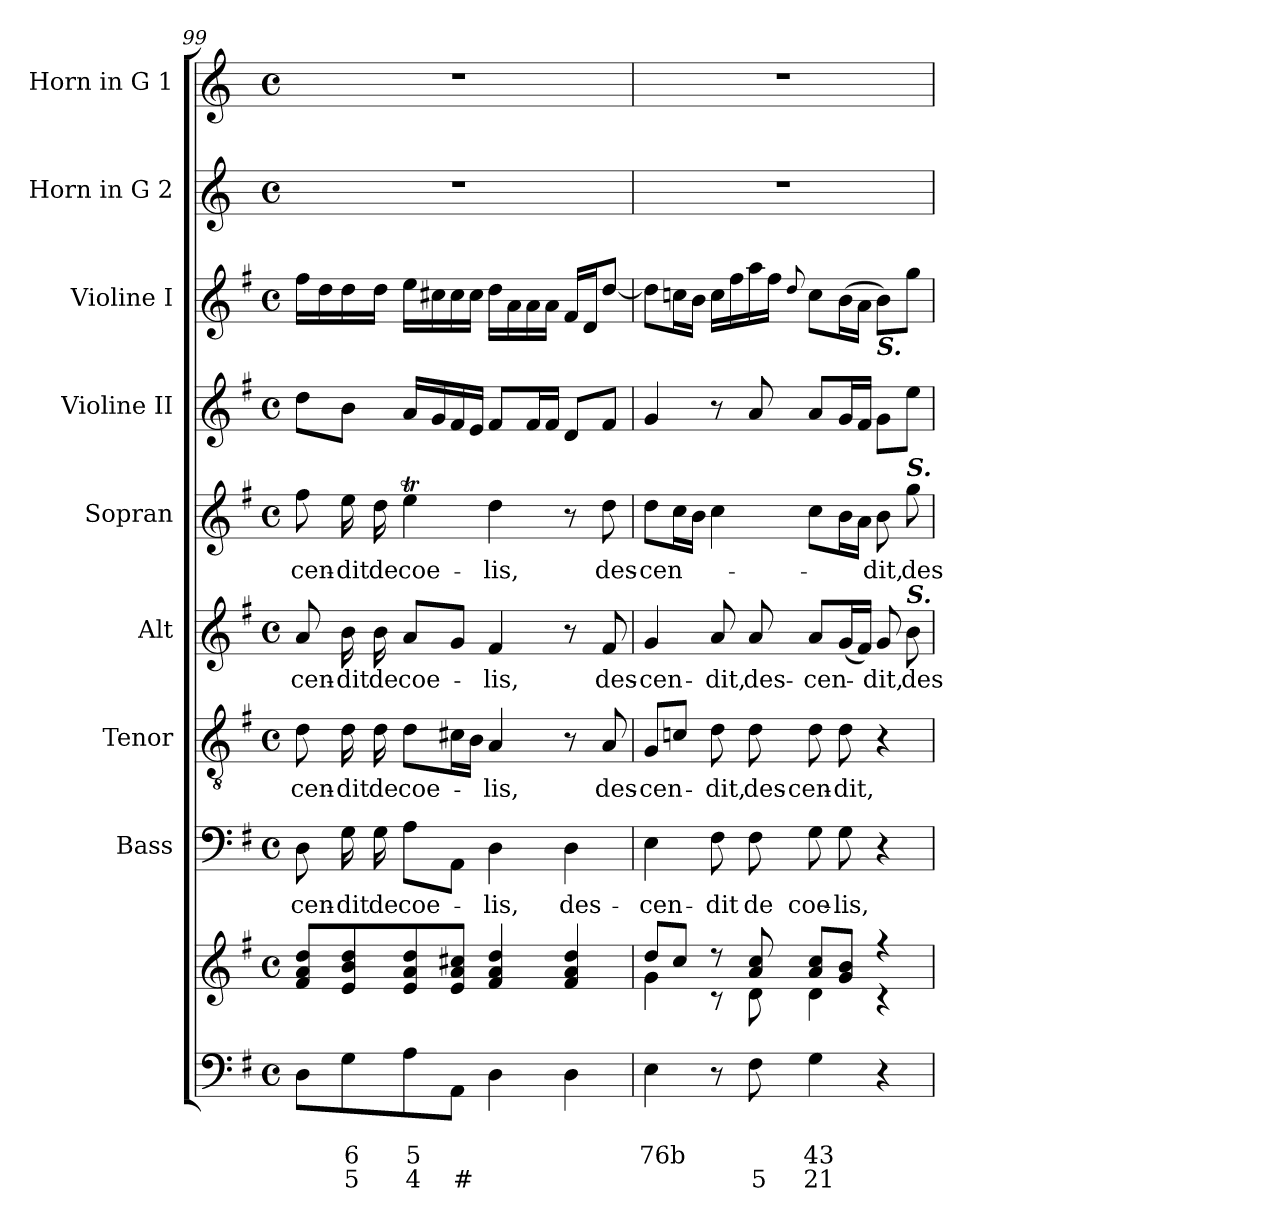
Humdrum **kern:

**kern	**text	**text	**text	**kern	**kern	**text	**kern	**text	**kern	**text	**kern	**text	**kern	**kern	**kern	**kern
*part9	*part9	*part9	*part9	*part9	*part8	*part8	*part7	*part7	*part6	*part6	*part5	*part5	*part4	*part3	*part2	*part1
*staff10	*staff10	*staff10	*staff10	*staff9	*staff8	*staff8	*staff7	*staff7	*staff6	*staff6	*staff5	*staff5	*staff4	*staff3	*staff2	*staff1
*	*	*	*	*	*I"Bass	*	*I"Tenor	*	*I"Alt	*	*I"Sopran	*	*I"Violine II	*I"Violine I	*I"Horn in G 2	*I"Horn in G 1
*	*	*	*	*	*I'B.	*	*I'T.	*	*I'A.	*	*I'S.	*	*I'Vl. II	*I'Vl. I	*	*
!!LO:LB:g=z
*clefF4	*	*	*	*clefG2	*clefF4	*	*clefGv2	*	*clefG2	*	*clefG2	*	*clefG2	*clefG2	*clefG2	*clefG2
*	*	*	*	*	*	*	*	*	*	*	*	*	*	*	*ITrd3c5	*ITrd3c5
*k[f#]	*	*	*	*k[f#]	*k[f#]	*	*k[f#]	*	*k[f#]	*	*k[f#]	*	*k[f#]	*k[f#]	*k[f#]	*k[f#]
*G:	*	*	*	*G:	*G:	*	*G:	*	*G:	*	*G:	*	*G:	*G:	*G:	*G:
*M4/4	*	*	*	*M4/4	*M4/4	*	*M4/4	*	*M4/4	*	*M4/4	*	*M4/4	*M4/4	*M4/4	*M4/4
*met(c)	*	*	*	*met(c)	*met(c)	*	*met(c)	*	*met(c)	*	*met(c)	*	*met(c)	*met(c)	*met(c)	*met(c)
=99	=99	=99	=99	=99	=99	=99	=99	=99	=99	=99	=99	=99	=99	=99	=99	=99
!	!	!	!	!	!	!LO:LY:b	!	!LO:LY:b	!	!LO:LY:b	!	!LO:LY:b	!	!	!	!
8D\L	.	.	.	8f#/ 8a/ 8dd/L	8D\	-cen-	8d\	-cen-	8a/	-cen-	8ff#\	-cen-	8dd\L	16ff#\LL	1r	1r
.	.	.	.	.	.	.	.	.	.	.	.	.	.	16dd\	.	.
!	!	!LO:LY:b	!LO:LY:b	!	!	!LO:LY:b	!	!LO:LY:b	!	!LO:LY:b	!	!LO:LY:b	!	!	!	!
8G\	.	6	5	8e/ 8b/ 8dd/	16G\	-dit	16d\	-dit	16b\	-dit	16ee\	-dit	8b\J	16dd\	.	.
!	!	!	!	!	!	!LO:LY:b	!	!LO:LY:b	!	!LO:LY:b	!	!LO:LY:b	!	!	!	!
.	.	.	.	.	16G\	de	16d\	de	16b\	de	16dd\	de	.	16dd\JJ	.	.
!	!	!LO:LY:b	!LO:LY:b	!	!	!LO:LY:b	!	!LO:LY:b	!	!LO:LY:b	!	!LO:LY:b	!	!	!	!
8A\	.	5	4	8e/ 8a/ 8dd/	8A\L	coe-	8d\L	coe-	8a/L	coe-	4eeT\	coe-	16a/LL	16ee\LL	.	.
.	.	.	.	.	.	.	.	.	.	.	.	.	16g/	16cc#X\	.	.
!	!	!	!LO:LY:b	!	!	!	!	!	!	!	!	!	!	!	!	!
8AA\J	.	.	#	8e/ 8a/ 8cc#X/J	8AA\J	.	16c#X\L	.	8g/J	.	.	.	16f#/	16cc#\	.	.
.	.	.	.	.	.	.	16B\JJ	.	.	.	.	.	16e/JJ	16cc#\JJ	.	.
!	!	!	!	!	!	!LO:LY:b	!	!LO:LY:b	!	!LO:LY:b	!	!LO:LY:b	!	!	!	!
4D\	.	.	.	4f#/ 4a/ 4dd/	4D\	-lis,	4A/	-lis,	4f#/	-lis,	4dd\	-lis,	8f#/L	16dd\LL	.	.
.	.	.	.	.	.	.	.	.	.	.	.	.	.	16a\	.	.
.	.	.	.	.	.	.	.	.	.	.	.	.	16f#/L	16a\	.	.
.	.	.	.	.	.	.	.	.	.	.	.	.	16f#/JJ	16a\JJ	.	.
!	!	!	!	!	!	!LO:LY:b	!	!	!	!	!	!	!	!	!	!
4D\	.	.	.	4f#/ 4a/ 4dd/	4D\	des-	8r	.	8r	.	8r	.	8d/L	16f#/LL	.	.
.	.	.	.	.	.	.	.	.	.	.	.	.	.	16d/J	.	.
!	!	!	!	!	!	!	!	!LO:LY:b	!	!LO:LY:b	!	!LO:LY:b	!	!	!	!
.	.	.	.	.	.	.	8A/	des-	8f#/	des-	8dd\	des-	8f#/J	[8dd/J	.	.
=100	=100	=100	=100	=100	=100	=100	=100	=100	=100	=100	=100	=100	=100	=100	=100	=100
!	!	!LO:LY:b	!	!	!	!LO:LY:b	!	!LO:LY:b	!	!LO:LY:b	!	!LO:LY:b	!	!	!	!
*	*	*	*	*^	*	*	*	*	*	*	*	*	*	*	*	*
4E\	.	76b	.	8dd/L	4g\	4E\	-cen-	8G/L	-cen-	4g/	-cen-	8dd\L	-cen-	4g/	8dd\L]	1r	1r
.	.	.	.	8cc/J	.	.	.	8cn/J	.	.	.	16cc\L	.	.	16ccn\L	.	.
.	.	.	.	.	.	.	.	.	.	.	.	16b\JJ	.	.	16b\JJ	.	.
!	!	!	!	!	!	!	!LO:LY:b	!	!LO:LY:b	!	!LO:LY:b	!	!	!	!	!	!
8r	.	.	.	8r	8r	8F#\	-dit	8d\	-dit,	8a/	-dit,	4cc\	.	8r	16cc\LL	.	.
.	.	.	.	.	.	.	.	.	.	.	.	.	.	.	16ff#\	.	.
!	!	!	!LO:LY:b	!	!	!	!LO:LY:b	!	!LO:LY:b	!	!LO:LY:b	!	!	!	!	!	!
8F#\	.	.	5	8a/ 8cc/	8d\	8F#\	de	8d\	des-	8a/	des-	.	.	8a/	16aa\	.	.
.	.	.	.	.	.	.	.	.	.	.	.	.	.	.	16ff#\JJ	.	.
.	.	.	.	.	.	.	.	.	.	.	.	.	.	.	8qqdd/	.	.
!	!	!LO:LY:b	!LO:LY:b	!	!	!	!LO:LY:b	!	!LO:LY:b	!	!LO:LY:b	!	!	!	!	!	!
4G\	.	43	21	8a/ 8cc/L	4d\	8G\	coe-	8d\	-cen-	8a/L	-cen-	8cc\L	.	8a/L	8cc\L	.	.
!	!	!	!	!	!	!	!LO:LY:b	!	!LO:LY:b	!	!	!	!	!	!	!	!
.	.	.	.	8g/ 8b/J	.	8G\	-lis,	8d\	-dit,	(<16g/L	.	16b\L	.	16g/L	(>16b\L	.	.
.	.	.	.	.	.	.	.	.	.	16f#/JJ)	.	16a\JJ	.	16f#/JJ	16a\JJ	.	.
!	!	!	!	!	!	!	!	!	!	!	!	!	!	!	!LO:TX:b:Bi:t=S.	!	!
!	!	!	!	!	!	!	!	!	!	!	!LO:LY:b	!	!LO:LY:b	!	!	!	!
4r	.	.	.	4r	4r	4r	.	4r	.	8g/	-dit,	8b\	-dit,	8g\L	8b\L)	.	.
!	!	!	!	!	!	!	!	!	!	!	!	!LO:TX:a:Bi:t=S.	!	!	!	!	!
!	!	!	!	!	!	!	!	!	!	!LO:TX:a:Bi:t=S.	!	!	!	!	!	!	!
!	!	!	!	!	!	!	!	!	!	!	!LO:LY:b	!	!LO:LY:b	!	!	!	!
.	.	.	.	.	.	.	.	.	.	8b\	des-	8gg\	des-	8ee\J	8gg\J	.	.
*	*	*	*	*v	*v	*	*	*	*	*	*	*	*	*	*	*	*
=	=	=	=	=	=	=	=	=	=	=	=	=	=	=	=	=
*-	*-	*-	*-	*-	*-	*-	*-	*-	*-	*-	*-	*-	*-	*-	*-	*-
